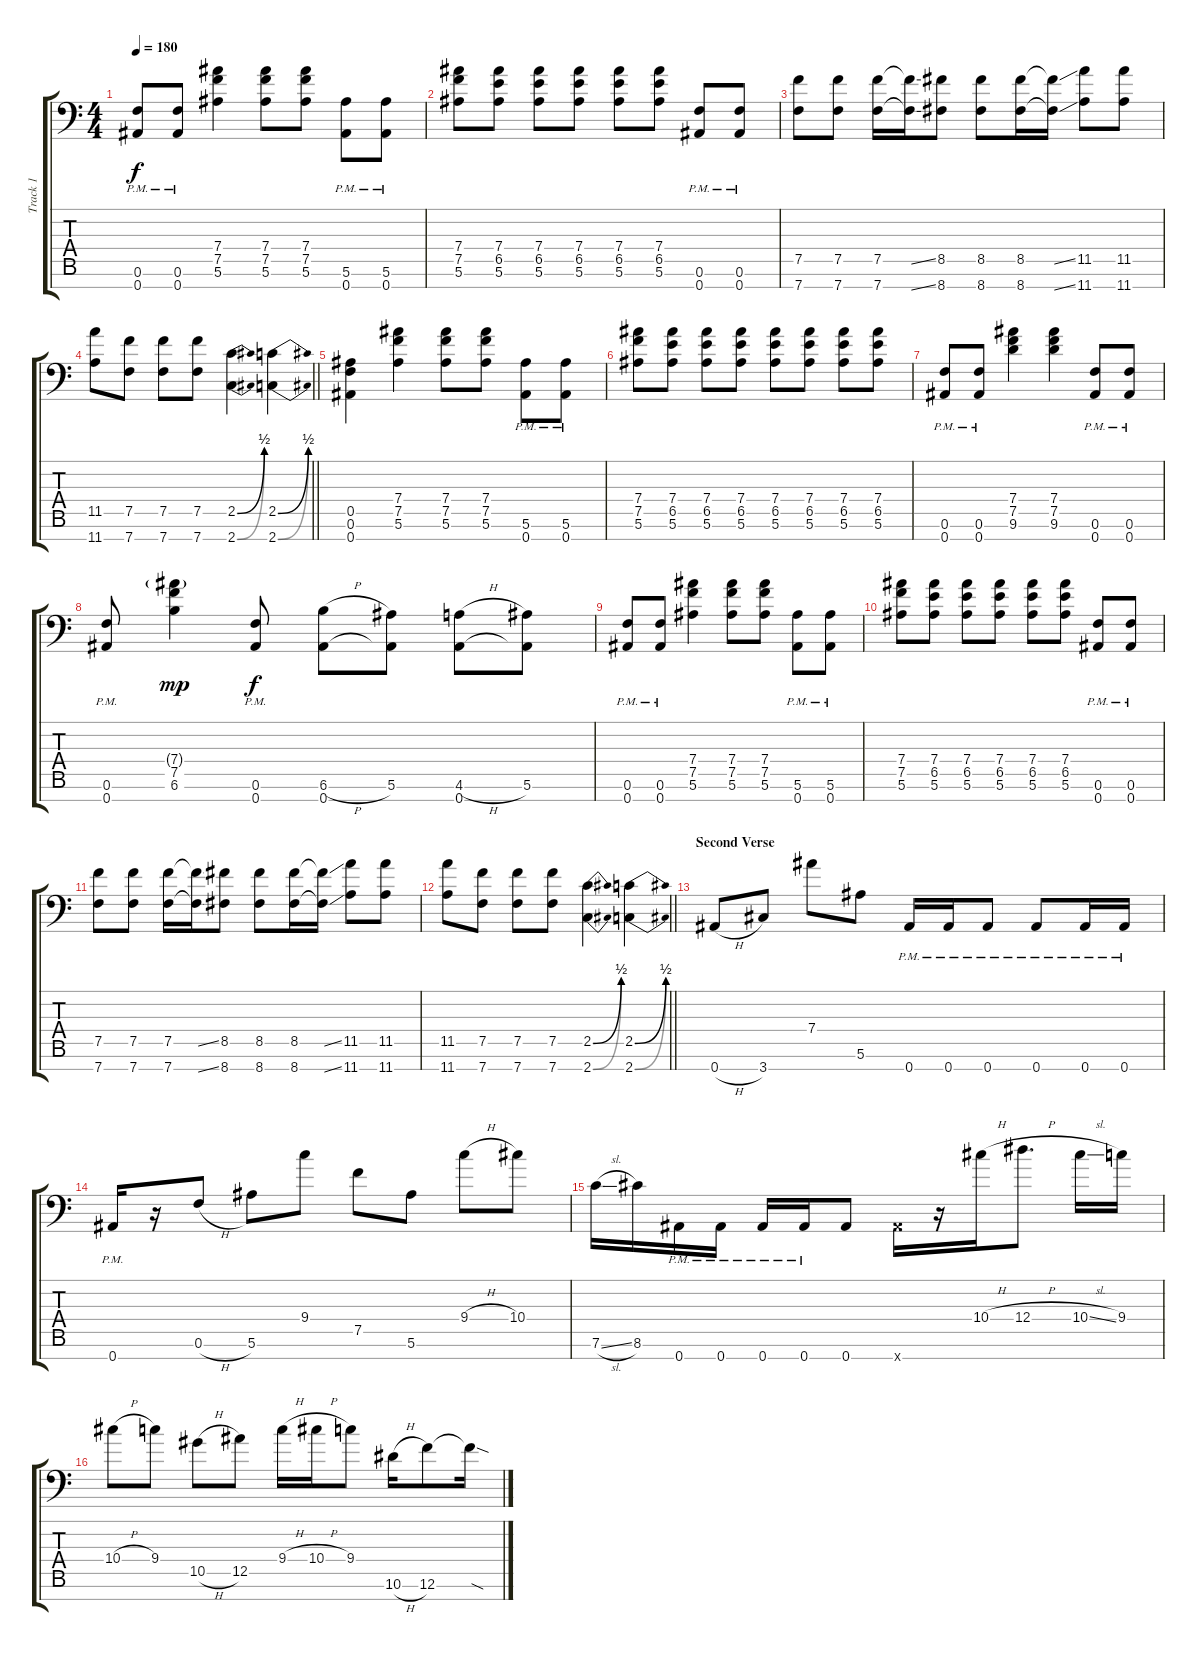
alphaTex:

\track ("Track 1" "Track 1") {instrument overdrivenguitar}
\staff {score tabs}
\tuning (F4 C4 Ab3 Eb3 Bb2 F2 Bb1) {hide}
\ts (4 4)
\tempo 180
\clef f4
\ks c
(0.6{pm} 0.7{pm}).8{dy f} (0.6{pm} 0.7{pm}).8 (7.4 7.5 5.6).4 (7.4 7.5 5.6).8 (7.4 7.5 5.6).8 (5.6{pm} 0.7{pm}).8 (5.6{pm} 0.7{pm}).8 |
(7.4 7.5 5.6).8 (7.4 6.5 5.6).8 (7.4 6.5 5.6).8 (7.4 6.5 5.6).8 (7.4 6.5 5.6).8 (7.4 6.5 5.6).8 (0.6{pm} 0.7{pm}).8 (0.6{pm} 0.7{pm}).8 |
(7.5 7.7).8 (7.5 7.7).8 (7.5 7.7).16 (7.5{ss t} 7.7{ss t}).16 (8.5 8.7).8 (8.5 8.7).8 (8.5 8.7).16 (8.5{ss t} 8.7{ss t}).16 (11.5 11.7).8 (11.5 11.7).8 |
\barLineRight lightlight
(11.5 11.7).8 (7.5 7.7).8 (7.5 7.7).8 (7.5 7.7).8 (2.5{be (bend 0 0 60 2)} 2.7{be (bend 0 0 60 2)}).4 (2.5{be (bend 0 0 60 2)} 2.7{be (bend 0 0 60 2)}).4 |
(0.5 0.6 0.7).4 (7.4 7.5 5.6).4 (7.4 7.5 5.6).8 (7.4 7.5 5.6).8 (5.6{pm} 0.7{pm}).8 (5.6{pm} 0.7{pm}).8 |
(7.4 7.5 5.6).8 (7.4 6.5 5.6).8 (7.4 6.5 5.6).8 (7.4 6.5 5.6).8 (7.4 6.5 5.6).8 (7.4 6.5 5.6).8 (7.4 6.5 5.6).8 (7.4 6.5 5.6).8 |
(0.6{pm} 0.7{pm}).8 (0.6{pm} 0.7{pm}).8 (7.4 7.5 9.6).4 (7.4 7.5 9.6).4 (0.6{pm} 0.7{pm}).8 (0.6{pm} 0.7{pm}).8 |
(0.6{pm} 0.7{pm}).8 (7.4{g} 7.5 6.6).4{dy mp} (0.6{pm} 0.7{pm}).8{dy f} (6.6{h} 0.7).8 (5.6 0.7{t}).8 (4.6{h} 0.7).8 (5.6 0.7{t}).8 |
(0.6{pm} 0.7{pm}).8 (0.6{pm} 0.7{pm}).8 (7.4 7.5 5.6).4 (7.4 7.5 5.6).8 (7.4 7.5 5.6).8 (5.6{pm} 0.7{pm}).8 (5.6{pm} 0.7{pm}).8 |
(7.4 7.5 5.6).8 (7.4 6.5 5.6).8 (7.4 6.5 5.6).8 (7.4 6.5 5.6).8 (7.4 6.5 5.6).8 (7.4 6.5 5.6).8 (0.6{pm} 0.7{pm}).8 (0.6{pm} 0.7{pm}).8 |
(7.5 7.7).8 (7.5 7.7).8 (7.5 7.7).16 (7.5{ss t} 7.7{ss t}).16 (8.5 8.7).8 (8.5 8.7).8 (8.5 8.7).16 (8.5{ss t} 8.7{ss t}).16 (11.5 11.7).8 (11.5 11.7).8 |
\barLineRight lightlight
(11.5 11.7).8 (7.5 7.7).8 (7.5 7.7).8 (7.5 7.7).8 (2.5{be (bend 0 0 60 2)} 2.7{be (bend 0 0 60 2)}).4 (2.5{be (bend 0 0 60 2)} 2.7{be (bend 0 0 60 2)}).4 |
\section ("" "Second Verse")
0.7{h}.8 3.7.8 7.4.8 5.6.8 0.7{pm}.16 0.7{pm}.16 0.7{pm}.8 0.7{pm}.8 0.7{pm}.16 0.7{pm}.16 |
0.7{pm}.16 r.16 0.6{h}.8 5.6.8 9.4.8 7.5.8 5.6.8 9.4{h}.8 10.4.8 |
7.6{sl}.16 8.6.16 0.7{pm}.16 0.7{pm}.16 0.7{pm}.16 0.7{pm}.16 0.7.8 0.7{x}.16 r.16 10.4{h}.16 12.4{h}.8{d} 10.4{sl}.16 9.4.16 |
10.4{h}.8 9.4.8 10.5{h}.8 12.5.8 9.4{h}.16 10.4{h}.16 9.4.8 10.6{h}.16 12.6.8 12.6{sod t}.16
